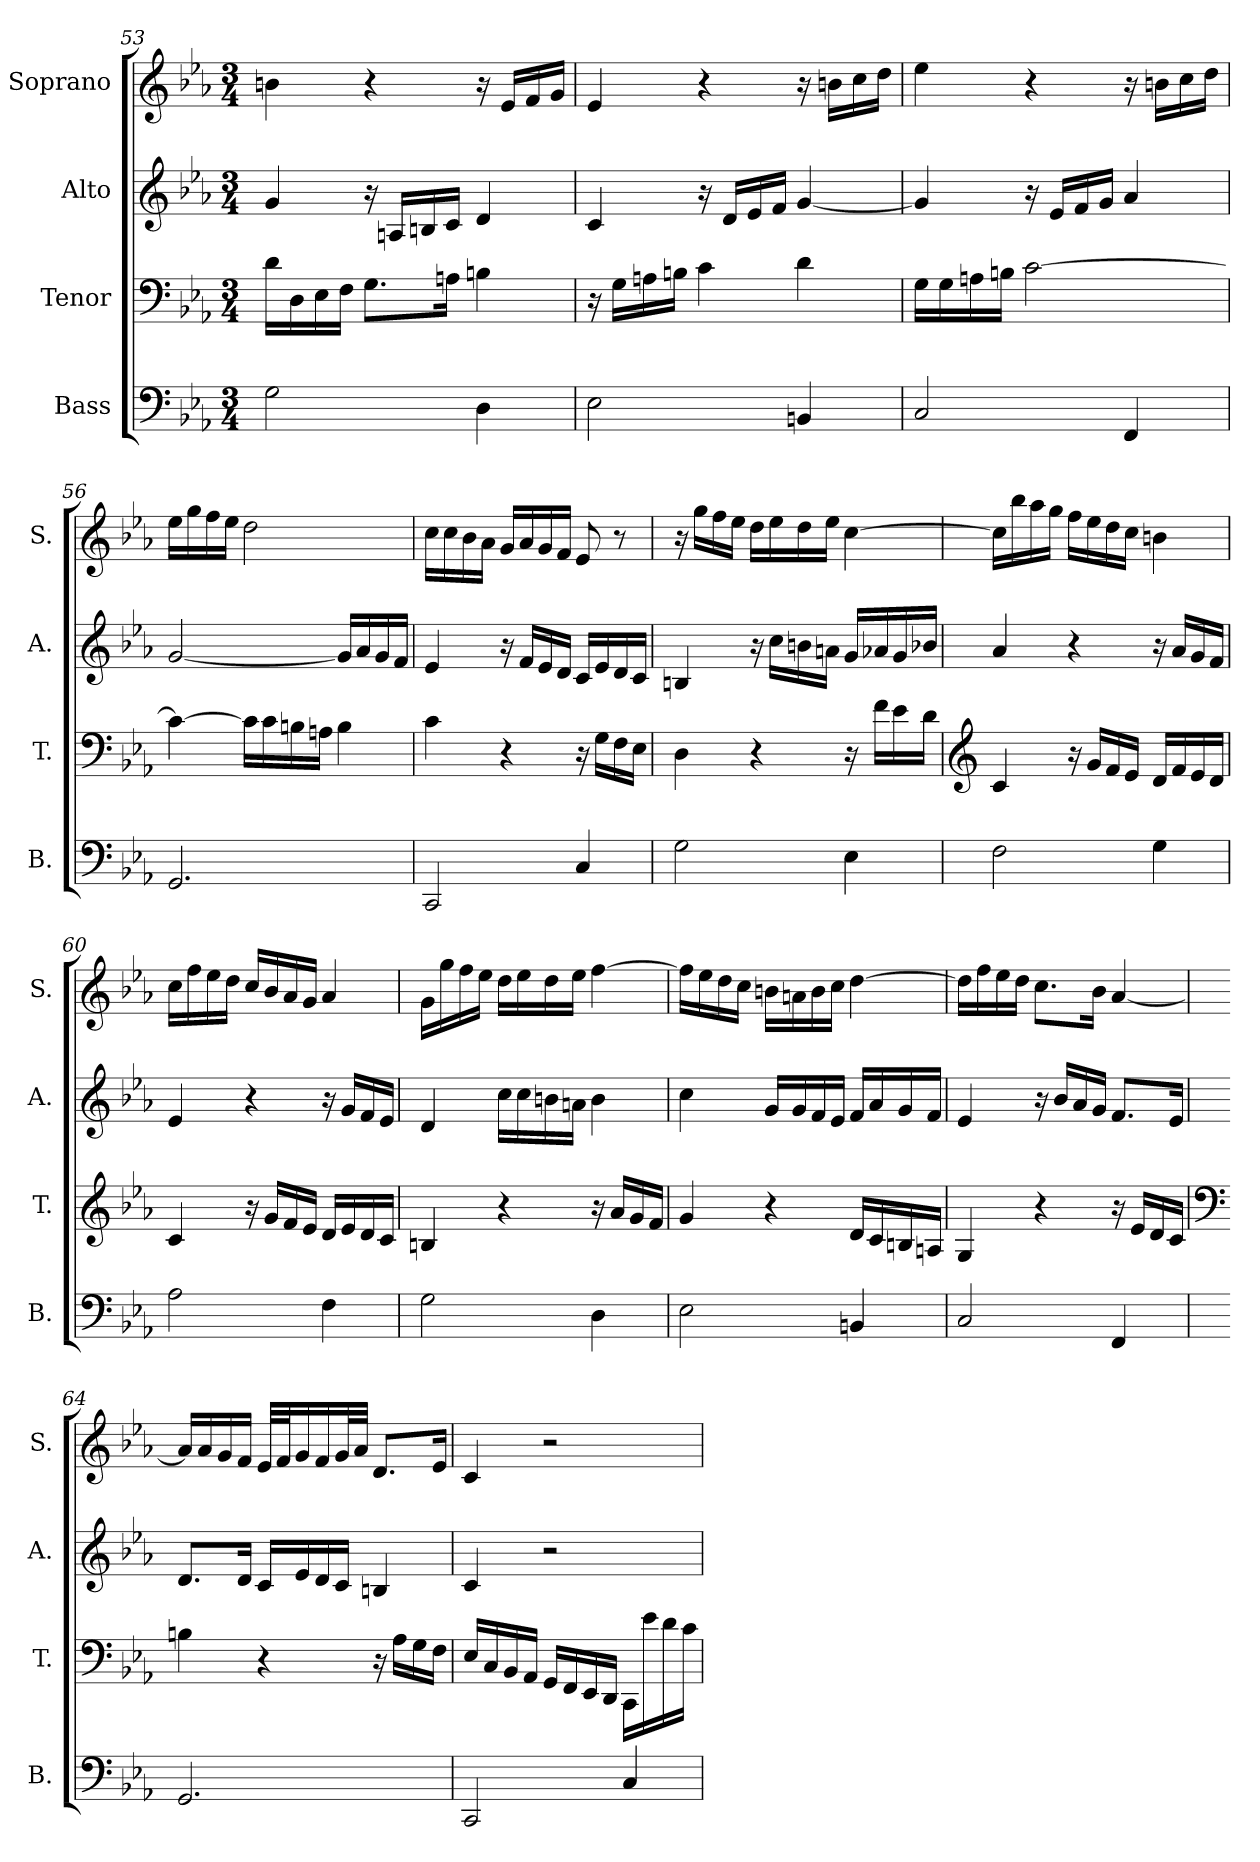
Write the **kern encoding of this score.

**kern	**kern	**kern	**kern
*part4	*part3	*part2	*part1
*staff4	*staff3	*staff2	*staff1
*I"Bass	*I"Tenor	*I"Alto	*I"Soprano
*I'B.	*I'T.	*I'A.	*I'S.
*clefF4	*clefF4	*clefG2	*clefG2
*k[b-e-a-]	*k[b-e-a-]	*k[b-e-a-]	*k[b-e-a-]
*M3/4	*M3/4	*M3/4	*M3/4
=53	=53	=53	=53
2G\	16d\LL	4g/	4bn\
.	16D\	.	.
.	16E-\	.	.
.	16F\JJ	.	.
.	8.G\L	16r	4r
.	.	16An/LL	.
.	.	16Bn/	.
.	16An\Jk	16c/JJ	.
4D\	4Bn\	4d/	16r
.	.	.	16e-/LL
.	.	.	16f/
.	.	.	16g/JJ
!!LO:PB:g=z
=54	=54	=54	=54
2E-\	16r	4c/	4e-/
.	16G\LL	.	.
.	16An\	.	.
.	16Bn\JJ	.	.
.	4c\	16r	4r
.	.	16d/LL	.
.	.	16e-/	.
.	.	16f/JJ	.
4BBn/	4d\	[4g/	16r
.	.	.	16bn\LL
.	.	.	16cc\
.	.	.	16dd\JJ
=55	=55	=55	=55
2C/	16G\LL	4g/]	4ee-\
.	16G\	.	.
.	16An\	.	.
.	16Bn\JJ	.	.
.	[2c\	16r	4r
.	.	16e-/LL	.
.	.	16f/	.
.	.	16g/JJ	.
4FF/	.	4a-/	16r
.	.	.	16bn\LL
.	.	.	16cc\
.	.	.	16dd\JJ
=56	=56	=56	=56
2.GG/	4c\_	[2g/	16ee-\LL
.	.	.	16gg\
.	.	.	16ff\
.	.	.	16ee-\JJ
.	16c\LL]	.	2dd\
.	16c\	.	.
.	16Bn\	.	.
.	16An\JJ	.	.
.	4B\	16g/LL]	.
.	.	16a-/	.
.	.	16g/	.
.	.	16f/JJ	.
!!LO:LB:g=z
=57	=57	=57	=57
2CC/	4c\	4e-/	16cc\LL
.	.	.	16cc\
.	.	.	16b-\
.	.	.	16a-\JJ
.	4r	16r	16g/LL
.	.	16f/LL	16a-/
.	.	16e-/	16g/
.	.	16d/JJ	16f/JJ
4C/	16r	16c/LL	8e-/
.	16G\LL	16e-/	.
.	16F\	16d/	8r
.	16E-\JJ	16c/JJ	.
=58	=58	=58	=58
2G\	4D\	4Bn/	16r
.	.	.	16gg\LL
.	.	.	16ff\
.	.	.	16ee-\JJ
.	4r	16r	16dd\LL
.	.	16cc\LL	16ee-\
.	.	16bn\	16dd\
.	.	16an\JJ	16ee-\JJ
4E-\	16r	16g/LL	[4cc\
.	16f\LL	16a-X/	.
.	16e-\	16g/	.
.	16d\JJ	16b-X/JJ	.
=59	=59	=59	=59
*	*clefG2	*	*
2F\	4c/	4a-/	16cc\LL]
.	.	.	16bb-\
.	.	.	16aa-\
.	.	.	16gg\JJ
.	16r	4r	16ff\LL
.	16g/LL	.	16ee-\
.	16f/	.	16dd\
.	16e-/JJ	.	16cc\JJ
4G\	16d/LL	16r	4bn\
.	16f/	16a-/LL	.
.	16e-/	16g/	.
.	16d/JJ	16f/JJ	.
!!LO:LB:g=z
=60	=60	=60	=60
2A-\	4c/	4e-/	16cc\LL
.	.	.	16ff\
.	.	.	16ee-\
.	.	.	16dd\JJ
.	16r	4r	16cc/LL
.	16g/LL	.	16b-/
.	16f/	.	16a-/
.	16e-/JJ	.	16g/JJ
4F\	16d/LL	16r	4a-/
.	16e-/	16g/LL	.
.	16d/	16f/	.
.	16c/JJ	16e-/JJ	.
=61	=61	=61	=61
2G\	4Bn/	4d/	16g\LL
.	.	.	16gg\
.	.	.	16ff\
.	.	.	16ee-\JJ
.	4r	16cc\LL	16dd\LL
.	.	16cc\	16ee-\
.	.	16bn\	16dd\
.	.	16an\JJ	16ee-\JJ
4D\	16r	4b\	[4ff\
.	16a-/LL	.	.
.	16g/	.	.
.	16f/JJ	.	.
=62	=62	=62	=62
2E-\	4g/	4cc\	16ff\LL]
.	.	.	16ee-\
.	.	.	16dd\
.	.	.	16cc\JJ
.	4r	16g/LL	16bn\LL
.	.	16g/	16an\
.	.	16f/	16b\
.	.	16e-/JJ	16cc\JJ
4BBn/	16d/LL	16f/LL	[4dd\
.	16c/	16a-/	.
.	16Bn/	16g/	.
.	16An/JJ	16f/JJ	.
!!LO:PB:g=z
=63	=63	=63	=63
2C/	4G/	4e-/	16dd\LL]
.	.	.	16ff\
.	.	.	16ee-\
.	.	.	16dd\JJ
.	4r	16r	8.cc\L
.	.	16b-/LL	.
.	.	16a-/	.
.	.	16g/JJ	16b-\Jk
4FF/	16r	8.f/L	[4a-/
.	16e-/LL	.	.
.	16d/	.	.
.	16c/JJ	16e-/Jk	.
=64	=64	=64	=64
*	*clefF4	*	*
2.GG/	4Bn\	8.d/L	16a-/LL]
.	.	.	16a-/
.	.	.	16g/
.	.	16d/Jk	16f/JJ
.	4r	16c/LL	32e-/LLL
.	.	.	32f/J
.	.	16e-/	16g/
.	.	16d/	16f/
.	.	16c/JJ	32g/L
.	.	.	32a-/JJJ
.	16r	4Bn/	8.d/L
.	16A-\LL	.	.
.	16G\	.	.
.	16F\JJ	.	16e-/Jk
=65	=65	=65	=65
2CC/	16E-/LL	4c/	4c/
.	16C/	.	.
.	16BB-/	.	.
.	16AA-/JJ	.	.
.	16GG/LL	2r	2r
.	16FF/	.	.
.	16EE-/	.	.
.	16DD/JJ	.	.
4C/	16CC\LL	.	.
.	16e-\	.	.
.	16d\	.	.
.	16c\JJ	.	.
=	=	=	=
*-	*-	*-	*-
